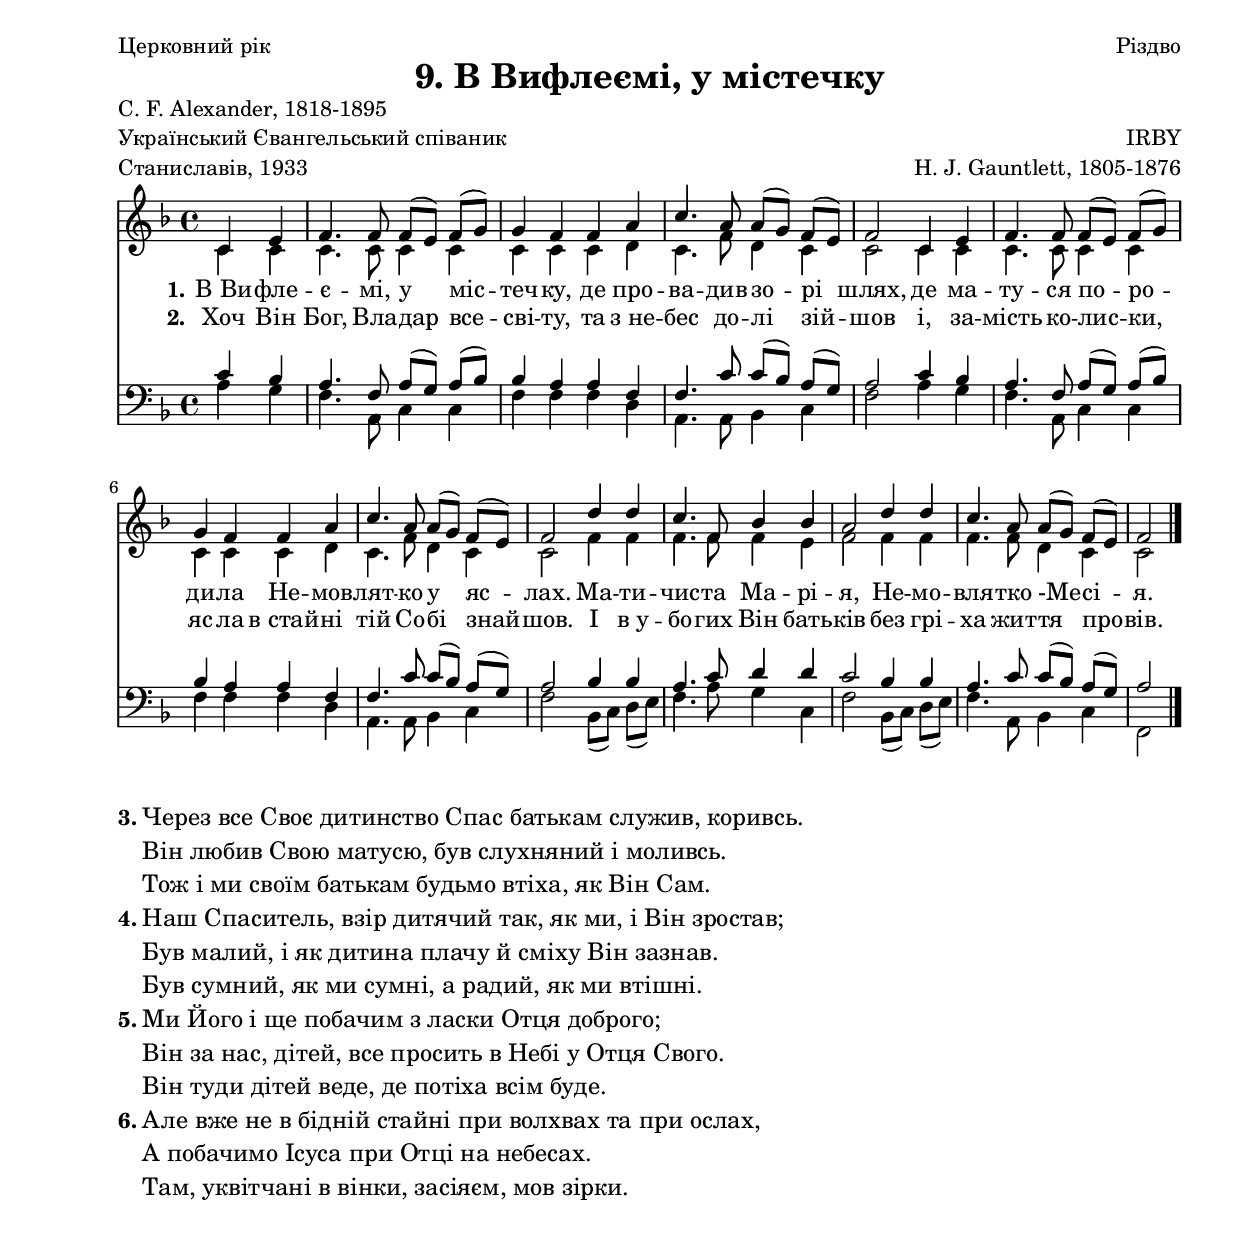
% This document was generated by Canorus, version 0.7svn.R1170+/dev/hands
\version "2.12.2"

#(set-global-staff-size 19.0)

\paper{
  top-margin = 5\mm 
  bottom-margin = 6\mm 
  left-margin = 20\mm
  line-width = 175\mm
  between-system-space = 10\mm % по умолчанию -- 1.5\cm
#(set-paper-size "a4") % или #(set-default-paper-size "a4")
}

\header {
	dedication = \markup \fill-line  {"Церковний рік" "Різдво"}
	title      = \markup {"9. В Вифлеємі, у містечку"}
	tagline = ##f
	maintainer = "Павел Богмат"
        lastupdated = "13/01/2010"
}

\markup {
     \column {
       "C. F. Alexander, 1818-1895"
       \fill-line {"Український Євангельський співаник" "IRBY"}
       \fill-line {"Станиславів, 1933" "H. J. Gauntlett, 1805-1876"}
     } 
}

% Staff1Voice1
ContextZeroVoiceZero = \relative c' { \autoBeamOff
	\clef "treble" \key f \major \time 4/4 \partial 128*64 c4 e | % bar 1
	 f4. f8 f[( e)] f[( g)] | % bar 2
	 g4 f f a | % bar 3
	 c4. a8 a[( g)] f[( e)] | % bar 4
	 f2 c4 e | % bar 5
	 f4. f8 f[( e)] f[( g)] | % bar 6
	 g4 f f a | % bar 7
	 c4. a8 a[( g)] f[( e)] | % bar 8
	 f2 d'4 d | % bar 9
	 c4. f,8 bes4 bes | % bar 10
	 a2 d4 d | % bar 11
	 c4. a8 a[( g)] f[( e)] | % bar 12
	 f2 \bar "|." % bar 13
}

% Staff1Voice2
ContextZeroVoiceOne = \relative c' { \autoBeamOff     
	\clef "treble" \key f \major \time 4/4 \partial 128*64 c4 c | % bar 1
	 c4. c8 c4 c | % bar 2
	 c c c d | % bar 3
	 c4. f8 d4 c | % bar 4
	 c2 c4 c | % bar 5
	 c4. c8 c4 c | % bar 6
	 c c c d | % bar 7
	 c4. f8 d4 c | % bar 8
	 c2 f4 f | % bar 9
	 f4. f8 f4 e | % bar 10
	 f2 f4 f | % bar 11
	 f4. f8 d4 c | % bar 12
	 c2 \bar "|." % bar 13
}

% LyricsContext3
LyricsContextThree = \lyricmode { \set stanza = #"1."
	В_Ви -- фле -- є -- мі, у _ міс -- _ теч -- ку, де про -- ва -- див зо -- _ рі _ шлях, де ма -- ту -- ся по -- _ ро -- _ ди -- ла Не -- мов -- лят -- ко у _ яс -- _ лах. Ма -- ти  -- чис -- та Ма -- рі -- я, Не -- мо -- вля -- тко -Ме -- _ сі -- _ я.
}

% LyricsContext4
LyricsContextFour = \lyricmode { \set stanza = #"2."
	Хоч Він Бог, Вла -- дар _ все -- _ сві -- ту, та з_не -- бес до -- лі _ зій -- _ шов і, за -- мість ко -- лис -- _ ки, _ яс -- ла в_стай -- ні тій Со -- бі _ знай -- _ шов. І в_у -- бо -- гих Він бать -- ків без грі -- ха жит -- тя _ про -- _ вів.
}

% Staff2Voice1
ContextThreeVoiceZero = \relative c' { \autoBeamOff
	\clef "bass" \key f \major \time 4/4 \partial 128*64 c4 bes | % bar 1
	 a4. f8 a[( g)] a[( bes)] | % bar 2
	 bes4 a a f | % bar 3
	 f4. c'8 c[( bes)] a[( g)] | % bar 4
	 a2 c4 bes | % bar 5
	 a4. f8 a[( g)] a[( bes)] | % bar 6
	 bes4 a a f | % bar 7
	 f4. c'8 c[( bes)] a[( g)] | % bar 8
	 a2 bes4 bes | % bar 9
	 a4. c8 d4 d | % bar 10
	 c2 bes4 bes | % bar 11
	 a4. c8 c[( bes)] a[( g)] | % bar 12
	 a2 \bar "|." % bar 13
}

% Staff2Voice2
ContextThreeVoiceOne = \relative c' { \autoBeamOff
	\clef "bass" \key f \major \time 4/4 \partial 128*64 a4 g | % bar 1
	 f4. a,8 c4 c | % bar 2
	 f f f d | % bar 3
	 a4. a8 bes4 c | % bar 4
	 f2 a4 g | % bar 5
	 f4. a,8 c4 c | % bar 6
	 f f f d | % bar 7
	 a4. a8 bes4 c | % bar 8
	 f2 bes,8[( c)] d[( e)] | % bar 9
	 f4. a8 g4 c, | % bar 10
	 f2 bes,8[( c)] d[( e)] | % bar 11
	 f4. a,8 bes4 c | % bar 12
	 f,2 \bar "|." % bar 13
}

\score {
	<<
	\new Staff {
	<<
	% Staff1Voice1
	\new Voice = "ContextZeroVoiceZeroVirtual" { \voiceOne \ContextZeroVoiceZero }
	% Staff1Voice2
	\new Voice = "ContextZeroVoiceOneVirtual" { \voiceTwo \ContextZeroVoiceOne }
	>>
	}
	% LyricsContext3
	\new Lyrics = "LyricsContextThreeVirtual"
	% LyricsContext4
	\new Lyrics = "LyricsContextFourVirtual"
	\new Staff {
	<<
	% Staff2Voice1
	\new Voice = "ContextThreeVoiceZeroVirtual" { \voiceOne \ContextThreeVoiceZero }
	% Staff2Voice2
	\new Voice = "ContextThreeVoiceOneVirtual" { \voiceTwo \ContextThreeVoiceOne }
	>>
	}
		
	% Voice assignment:
	\set Score.melismaBusyProperties = #'()
	\context Lyrics = "LyricsContextThreeVirtual" { \lyricsto "ContextZeroVoiceZeroVirtual" \LyricsContextThree }
	\context Lyrics = "LyricsContextFourVirtual" { \lyricsto "ContextZeroVoiceZeroVirtual" \LyricsContextFour }
        %every bar is numbered.!!!
        %\override Score.BarNumber #'break-visibility = #end-of-line-invisible 
	>>
	%\midi { }
	\layout { indent = 0 }
}

\markup { 
    \column {

      \line { \bold "3." \fontsize #1
        \column {
	   "Через все Своє дитинство Спас батькам служив, коривсь."
	   "Він любив Свою матусю, був слухняний і моливсь."
	   "Тож і ми своїм батькам будьмо втіха, як Він Сам." } }
        \hspace #0

     
      \line { \bold "4." \fontsize #1
        \column {
	  "Наш Спаситель, взір дитячий так, як ми, і Він зростав;"
          "Був малий, і як дитина плачу й сміху Він зазнав."
          "Був сумний, як ми сумні, а радий, як ми втішні." } }
        \hspace #0

      \line { \bold "5." \fontsize #1
        \column {
	  "Ми Його і ще побачим з ласки Отця доброго;"
          "Він за нас, дітей, все просить в Небі у Отця Свого."
          "Він туди дітей веде, де потіха всім буде." } }
        \hspace #0

      \line { \bold "6." \fontsize #1
        \column {
	  "Але вже не в бідній стайні при волхвах та при ослах,"
          "А побачимо Ісуса при Отці на небесах."
          "Там, уквітчані в вінки, засіяєм, мов зірки." } }
  }
}



